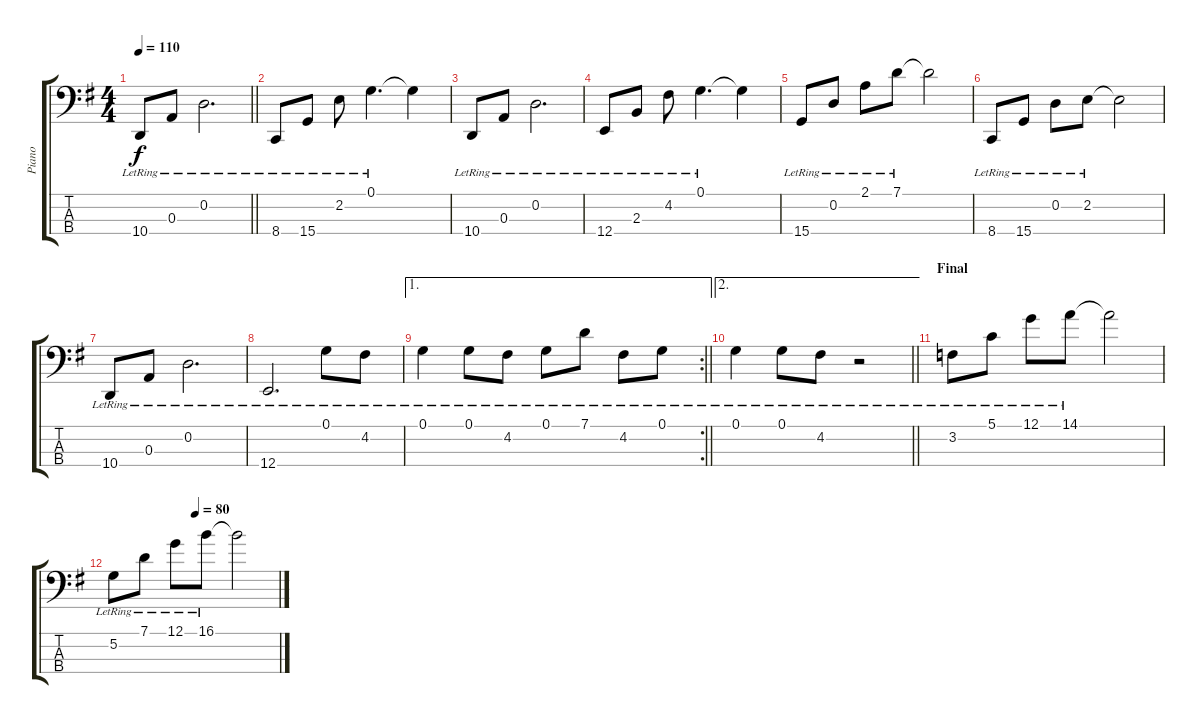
\track ("Piano" "Piano") {instrument acousticgrandpiano}
\staff {score tabs}
\tuning (G3 D3 A2 E1) {hide}
\ts (4 4)
\tempo 110
\clef f4
\barLineRight lightlight
\ks g
10.4{lr}.8{dy f} 0.3{lr}.8 0.2{lr}.2{d} |
8.4{lr}.8 15.4{lr}.8 2.2{lr}.8 0.1{lr}.4{d} 0.1{t}.4 |
10.4{lr}.8 0.3{lr}.8 0.2{lr}.2{d} |
12.4{lr}.8 2.3{lr}.8 4.2{lr}.8 0.1{lr}.4{d} 0.1{t}.4 |
15.4{lr}.8 0.2{lr}.8 2.1{lr}.8 7.1{lr}.8 7.1{t}.2 |
8.4{lr}.8 15.4{lr}.8 0.2{lr}.8 2.2{lr}.8 2.2{t}.2 |
10.4{lr}.8 0.3{lr}.8 0.2{lr}.2{d} |
12.4{lr}.2{d} 0.1{lr}.8 4.2{lr}.8 |
\ae 1
\rc 2
\barLineRight lightlight
0.1{lr}.4 0.1{lr}.8 4.2{lr}.8 0.1{lr}.8 7.1{lr}.8 4.2{lr}.8 0.1{lr}.8 |
\ae 2
\barLineRight lightlight
0.1{lr}.4 0.1{lr}.8 4.2{lr}.8 r.2 |
\section ("" "Final")
3.2{lr}.8 5.1{lr}.8 12.1{lr}.8 14.1{lr}.8 14.1{t}.2 |
\tempo (80 0.5)
5.2{lr}.8 7.1{lr}.8 12.1{lr}.8 16.1{lr}.8 16.1{t}.2
